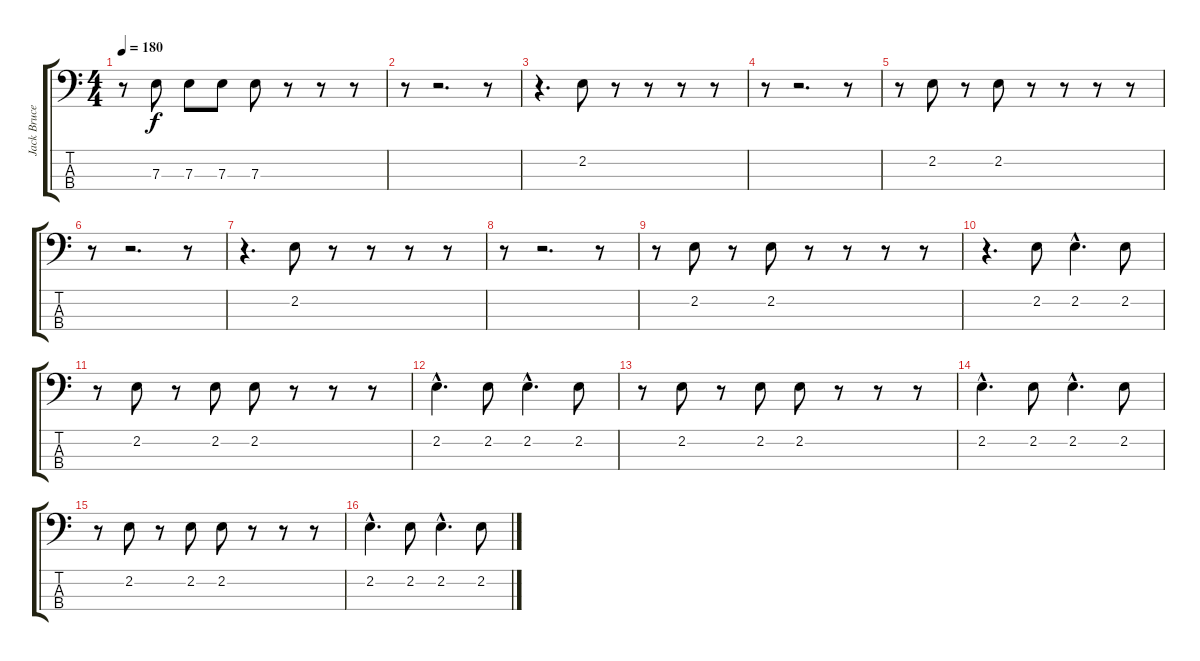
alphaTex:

\track ("Jack Bruce" "Jack Bruce") {instrument electricguitarmuted}
\staff {score tabs}
\tuning (G2 D2 A1 E1) {hide}
\ts (4 4)
\tempo 180
\clef f4
\ks c
r.8{dy f} 7.3.8 7.3.8 7.3.8 7.3.8 r.8 r.8 r.8 |
r.8 r.2{d} r.8 |
r.4{d} 2.2.8 r.8 r.8 r.8 r.8 |
r.8 r.2{d} r.8 |
r.8 2.2.8 r.8 2.2.8 r.8 r.8 r.8 r.8 |
r.8 r.2{d} r.8 |
r.4{d} 2.2.8 r.8 r.8 r.8 r.8 |
r.8 r.2{d} r.8 |
r.8 2.2.8 r.8 2.2.8 r.8 r.8 r.8 r.8 |
r.4{d} 2.2.8 2.2{hac}.4{d} 2.2.8 |
r.8 2.2.8 r.8 2.2.8 2.2.8 r.8 r.8 r.8 |
2.2{hac}.4{d} 2.2.8 2.2{hac}.4{d} 2.2.8 |
r.8 2.2.8 r.8 2.2.8 2.2.8 r.8 r.8 r.8 |
2.2{hac}.4{d} 2.2.8 2.2{hac}.4{d} 2.2.8 |
r.8 2.2.8 r.8 2.2.8 2.2.8 r.8 r.8 r.8 |
2.2{hac}.4{d} 2.2.8 2.2{hac}.4{d} 2.2.8
